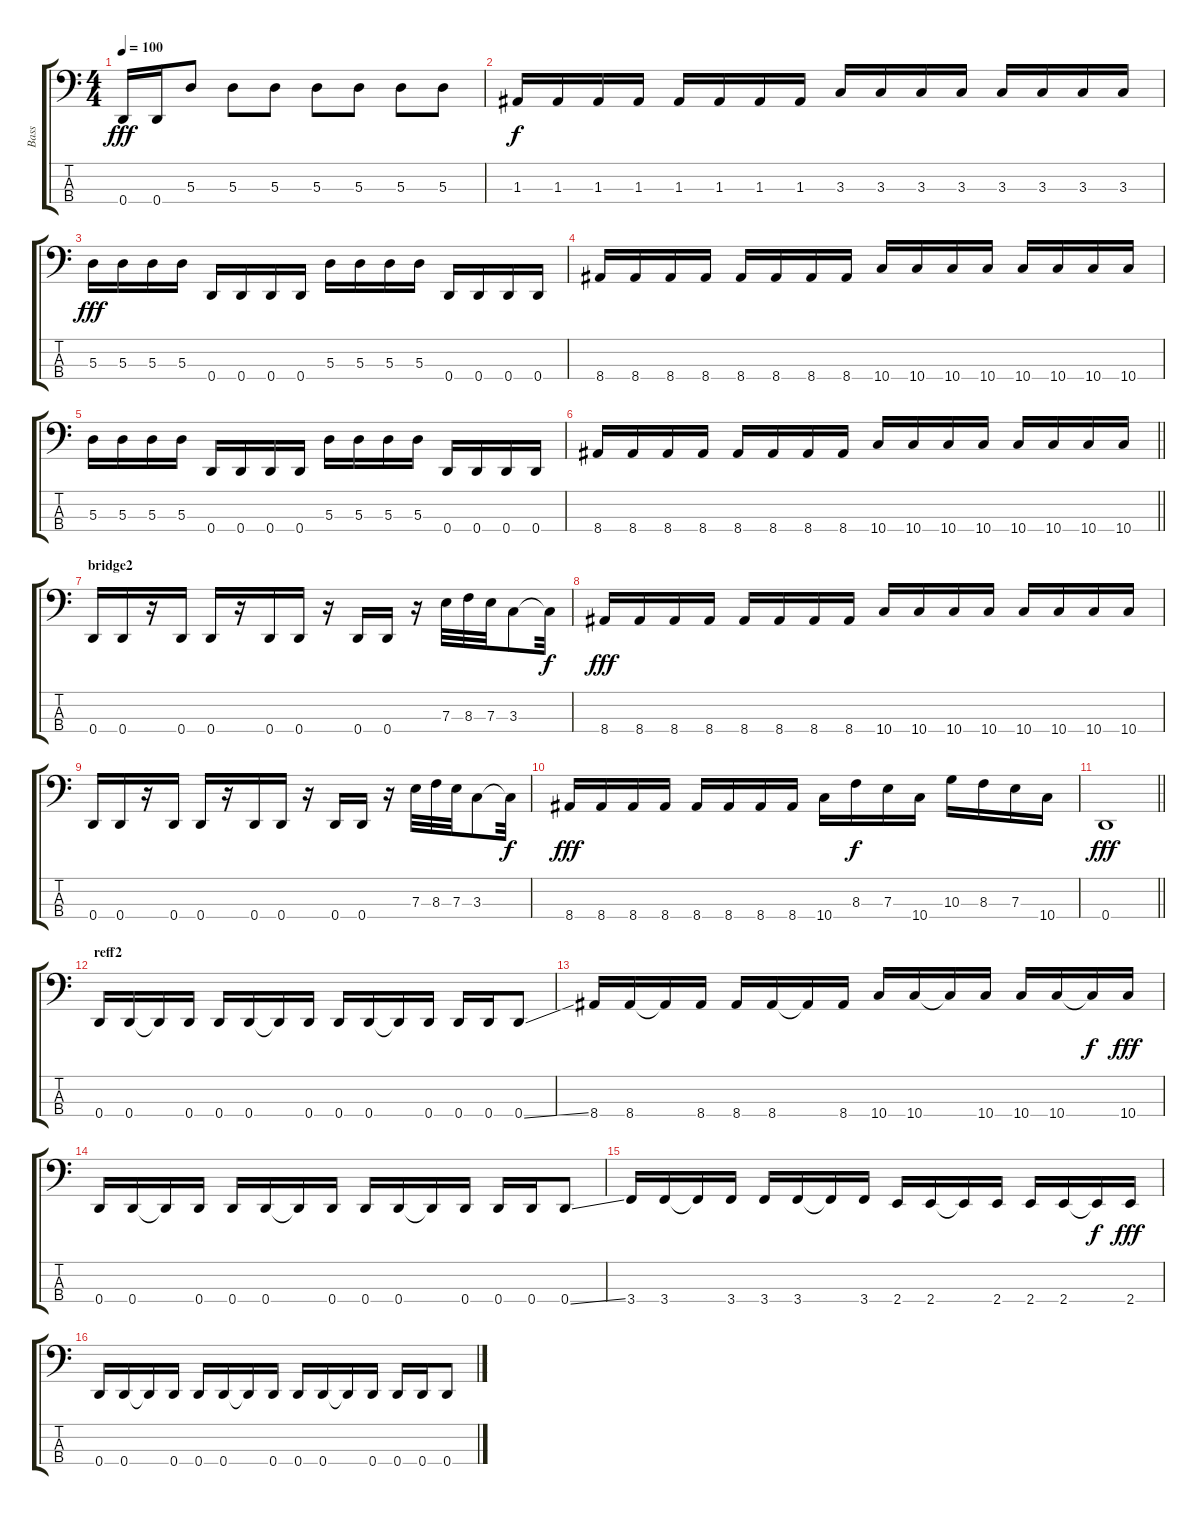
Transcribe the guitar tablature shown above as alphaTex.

\track ("Bass" "Bass") {instrument electricbasspick}
\staff {score tabs}
\tuning (G2 D2 A1 D1) {hide}
\ts (4 4)
\tempo 100
\clef f4
\ks c
0.4.16{dy fff} 0.4.16 5.3.8 5.3.8 5.3.8 5.3.8 5.3.8 5.3.8 5.3.8 |
1.3.16{dy f} 1.3.16 1.3.16 1.3.16 1.3.16 1.3.16 1.3.16 1.3.16 3.3.16 3.3.16 3.3.16 3.3.16 3.3.16 3.3.16 3.3.16 3.3.16 |
5.3.16{dy fff} 5.3.16 5.3.16 5.3.16 0.4.16 0.4.16 0.4.16 0.4.16 5.3.16 5.3.16 5.3.16 5.3.16 0.4.16 0.4.16 0.4.16 0.4.16 |
8.4.16 8.4.16 8.4.16 8.4.16 8.4.16 8.4.16 8.4.16 8.4.16 10.4.16 10.4.16 10.4.16 10.4.16 10.4.16 10.4.16 10.4.16 10.4.16 |
5.3.16 5.3.16 5.3.16 5.3.16 0.4.16 0.4.16 0.4.16 0.4.16 5.3.16 5.3.16 5.3.16 5.3.16 0.4.16 0.4.16 0.4.16 0.4.16 |
\barLineRight lightlight
8.4.16 8.4.16 8.4.16 8.4.16 8.4.16 8.4.16 8.4.16 8.4.16 10.4.16 10.4.16 10.4.16 10.4.16 10.4.16 10.4.16 10.4.16 10.4.16 |
\section ("" "bridge2")
0.4.16 0.4.16 r.16 0.4.16 0.4.16 r.16 0.4.16 0.4.16 r.16 0.4.16 0.4.16 r.16 7.3.32 8.3.32 7.3.32 3.3.8 3.3{t}.32{dy f} |
8.4.16{dy fff} 8.4.16 8.4.16 8.4.16 8.4.16 8.4.16 8.4.16 8.4.16 10.4.16 10.4.16 10.4.16 10.4.16 10.4.16 10.4.16 10.4.16 10.4.16 |
0.4.16 0.4.16 r.16 0.4.16 0.4.16 r.16 0.4.16 0.4.16 r.16 0.4.16 0.4.16 r.16 7.3.32 8.3.32 7.3.32 3.3.8 3.3{t}.32{dy f} |
8.4.16{dy fff} 8.4.16 8.4.16 8.4.16 8.4.16 8.4.16 8.4.16 8.4.16 10.4.16 8.3.16{dy f} 7.3.16 10.4.16 10.3.16 8.3.16 7.3.16 10.4.16 |
\barLineRight lightlight
0.4.1{dy fff} |
\section ("" "reff2")
0.4.16 0.4.16 0.4{t}.16 0.4.16 0.4.16 0.4.16 0.4{t}.16 0.4.16 0.4.16 0.4.16 0.4{t}.16 0.4.16 0.4.16 0.4.16 0.4{ss}.8 |
8.4.16 8.4.16 8.4{t}.16 8.4.16 8.4.16 8.4.16 8.4{t}.16 8.4.16 10.4.16 10.4.16 10.4{t}.16 10.4.16 10.4.16 10.4.16 10.4{t}.16{dy f} 10.4.16{dy fff} |
0.4.16 0.4.16 0.4{t}.16 0.4.16 0.4.16 0.4.16 0.4{t}.16 0.4.16 0.4.16 0.4.16 0.4{t}.16 0.4.16 0.4.16 0.4.16 0.4{ss}.8 |
3.4.16 3.4.16 3.4{t}.16 3.4.16 3.4.16 3.4.16 3.4{t}.16 3.4.16 2.4.16 2.4.16 2.4{t}.16 2.4.16 2.4.16 2.4.16 2.4{t}.16{dy f} 2.4.16{dy fff} |
0.4.16 0.4.16 0.4{t}.16 0.4.16 0.4.16 0.4.16 0.4{t}.16 0.4.16 0.4.16 0.4.16 0.4{t}.16 0.4.16 0.4.16 0.4.16 0.4{ss}.8
